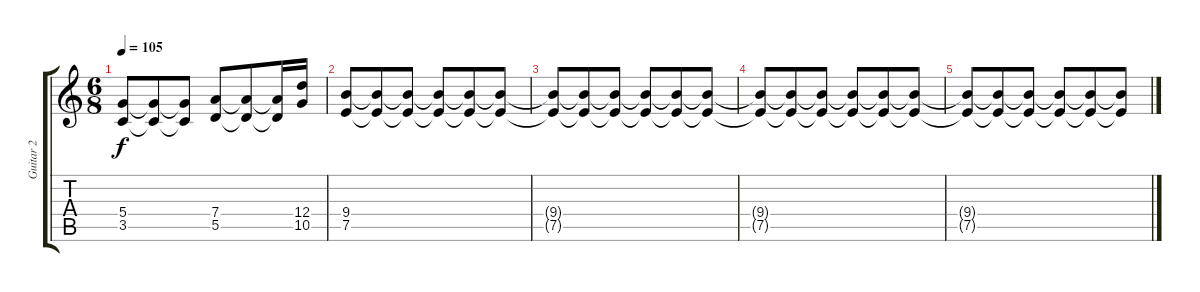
\track ("Guitar 2" "Guitar 2") {instrument distortionguitar}
\staff {score tabs}
\tuning (E4 B3 G3 D3 A2 E2) {hide}
\ts (6 8)
\tempo 105
\clef g2
\ks c
(5.4 3.5).8{dy f} (5.4{t} 3.5{t}).8 (5.4{t} 3.5{t}).8 (7.4 5.5).8 (7.4{t} 5.5{t}).8 (7.4{t} 5.5{t}).16 (12.4 10.5).16 |
(9.4 7.5).8 (9.4{t} 7.5{t}).8 (9.4{t} 7.5{t}).8 (9.4{t} 7.5{t}).8 (9.4{t} 7.5{t}).8 (9.4{t} 7.5{t}).8 |
(9.4{t} 7.5{t}).8 (9.4{t} 7.5{t}).8 (9.4{t} 7.5{t}).8 (9.4{t} 7.5{t}).8 (9.4{t} 7.5{t}).8 (9.4{t} 7.5{t}).8 |
(9.4{t} 7.5{t}).8 (9.4{t} 7.5{t}).8 (9.4{t} 7.5{t}).8 (9.4{t} 7.5{t}).8 (9.4{t} 7.5{t}).8 (9.4{t} 7.5{t}).8 |
(9.4{t} 7.5{t}).8 (9.4{t} 7.5{t}).8 (9.4{t} 7.5{t}).8 (9.4{t} 7.5{t}).8 (9.4{t} 7.5{t}).8 (9.4{t} 7.5{t}).8
